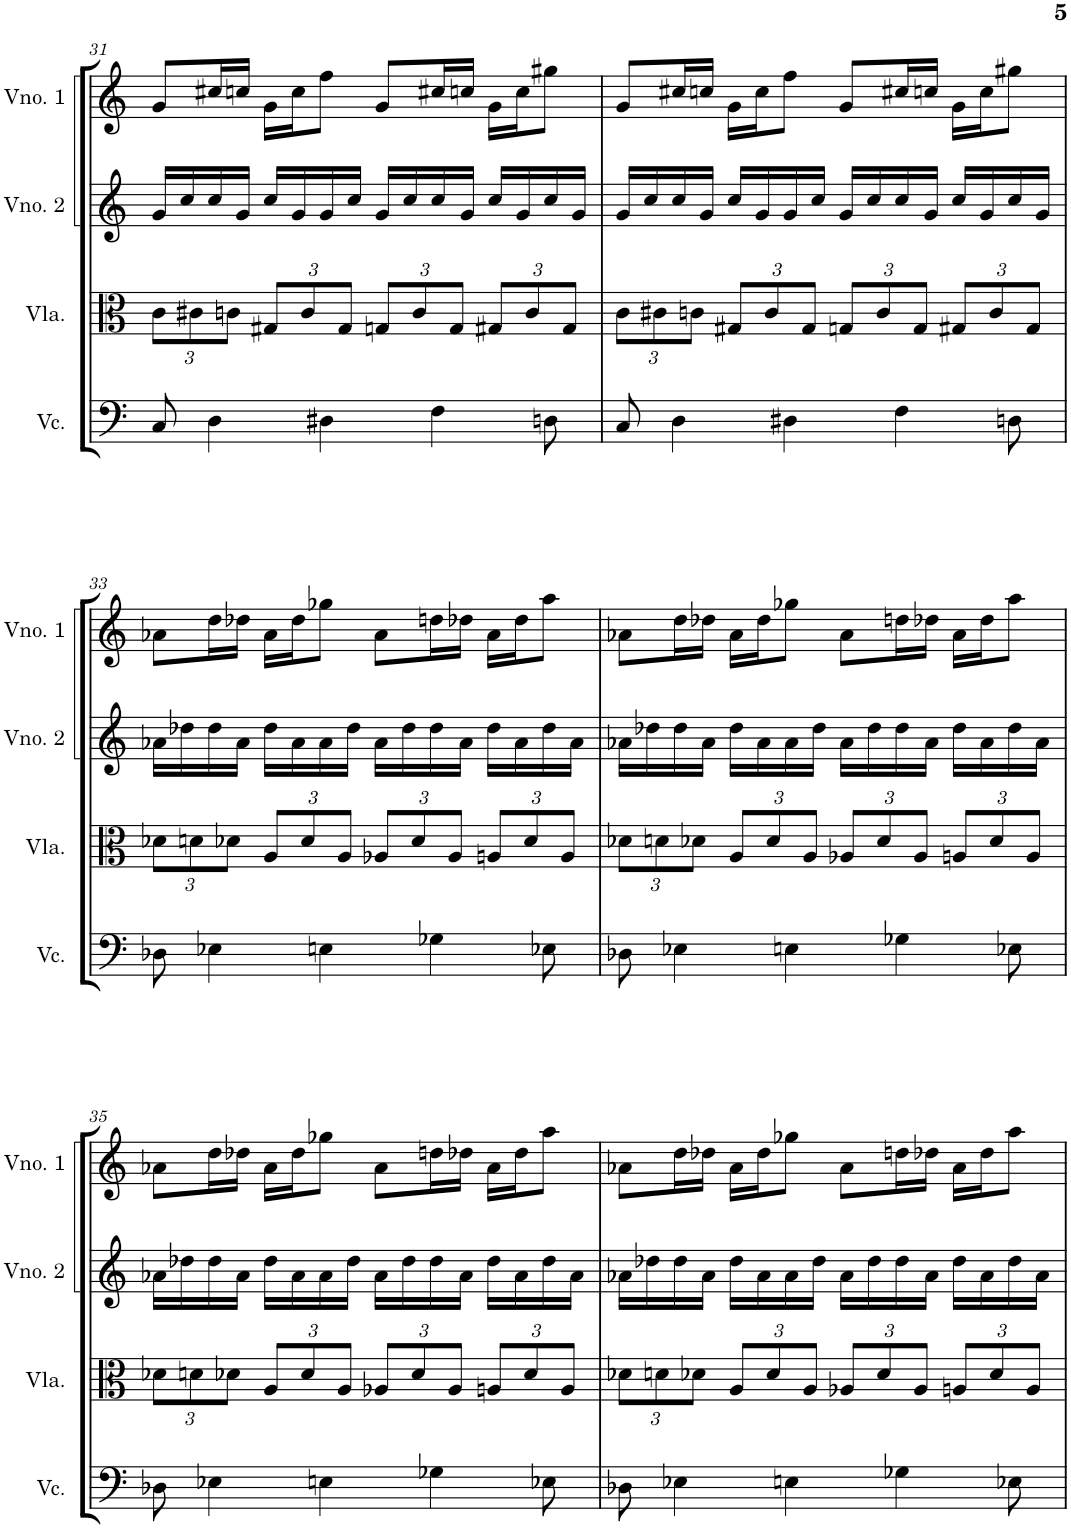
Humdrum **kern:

**kern	**kern	**kern	**kern
*part4	*part3	*part2	*part1
*staff4	*staff3	*staff2	*staff1
*I"Violoncelo	*I"Viola	*I"Violino 2	*I"Violino 1
*I'Vc.	*I'Vla.	*I'Vno. 2	*I'Vno. 1
!!LO:PB:g=z
*clefF4	*clefC3	*clefG2	*clefG2
*k[]	*k[]	*k[]	*k[]
*M4/4	*M4/4	*M4/4	*M4/4
*	*Xbrackettup	*	*
=31	=31	=31	=31
8C/	12c\L	16g/LL	8g/L
.	.	16cc/	.
.	12c#X\	.	.
4D\	.	16cc/	16cc#X/L
.	12cn\J	.	.
.	.	16g/JJ	16ccn/JJ
.	12G#X/L	16cc/LL	16g\LL
.	.	16g/	16cc\J
.	12c/	.	.
4D#X\	.	16g/	8ff\J
.	12G#/J	.	.
.	.	16cc/JJ	.
.	12Gn/L	16g/LL	8g/L
.	.	16cc/	.
.	12c/	.	.
4F\	.	16cc/	16cc#X/L
.	12G/J	.	.
.	.	16g/JJ	16ccn/JJ
.	12G#X/L	16cc/LL	16g\LL
.	.	16g/	16cc\J
.	12c/	.	.
8Dn\	.	16cc/	8gg#X\J
.	12G#/J	.	.
.	.	16g/JJ	.
=32	=32	=32	=32
8C/	12c\L	16g/LL	8g/L
.	.	16cc/	.
.	12c#X\	.	.
4D\	.	16cc/	16cc#X/L
.	12cn\J	.	.
.	.	16g/JJ	16ccn/JJ
.	12G#X/L	16cc/LL	16g\LL
.	.	16g/	16cc\J
.	12c/	.	.
4D#X\	.	16g/	8ff\J
.	12G#/J	.	.
.	.	16cc/JJ	.
.	12Gn/L	16g/LL	8g/L
.	.	16cc/	.
.	12c/	.	.
4F\	.	16cc/	16cc#X/L
.	12G/J	.	.
.	.	16g/JJ	16ccn/JJ
.	12G#X/L	16cc/LL	16g\LL
.	.	16g/	16cc\J
.	12c/	.	.
8Dn\	.	16cc/	8gg#X\J
.	12G#/J	.	.
.	.	16g/JJ	.
!!LO:LB:g=z
=33	=33	=33	=33
8D-X\	12d-X\L	16a-X\LL	8a-X\L
.	.	16dd-X\	.
.	12dn\	.	.
4E-X\	.	16dd-\	16dd\L
.	12d-X\J	.	.
.	.	16a-\JJ	16dd-X\JJ
.	12A/L	16dd-\LL	16a-\LL
.	.	16a-\	16dd-\J
.	12d-/	.	.
4En\	.	16a-\	8gg-X\J
.	12A/J	.	.
.	.	16dd-\JJ	.
.	12A-X/L	16a-\LL	8a-\L
.	.	16dd-\	.
.	12d-/	.	.
4G-X\	.	16dd-\	16ddn\L
.	12A-/J	.	.
.	.	16a-\JJ	16dd-X\JJ
.	12An/L	16dd-\LL	16a-\LL
.	.	16a-\	16dd-\J
.	12d-/	.	.
8E-X\	.	16dd-\	8aa\J
.	12A/J	.	.
.	.	16a-\JJ	.
=34	=34	=34	=34
8D-X\	12d-X\L	16a-X\LL	8a-X\L
.	.	16dd-X\	.
.	12dn\	.	.
4E-X\	.	16dd-\	16dd\L
.	12d-X\J	.	.
.	.	16a-\JJ	16dd-X\JJ
.	12A/L	16dd-\LL	16a-\LL
.	.	16a-\	16dd-\J
.	12d-/	.	.
4En\	.	16a-\	8gg-X\J
.	12A/J	.	.
.	.	16dd-\JJ	.
.	12A-X/L	16a-\LL	8a-\L
.	.	16dd-\	.
.	12d-/	.	.
4G-X\	.	16dd-\	16ddn\L
.	12A-/J	.	.
.	.	16a-\JJ	16dd-X\JJ
.	12An/L	16dd-\LL	16a-\LL
.	.	16a-\	16dd-\J
.	12d-/	.	.
8E-X\	.	16dd-\	8aa\J
.	12A/J	.	.
.	.	16a-\JJ	.
!!LO:LB:g=z
=35	=35	=35	=35
8D-X\	12d-X\L	16a-X\LL	8a-X\L
.	.	16dd-X\	.
.	12dn\	.	.
4E-X\	.	16dd-\	16dd\L
.	12d-X\J	.	.
.	.	16a-\JJ	16dd-X\JJ
.	12A/L	16dd-\LL	16a-\LL
.	.	16a-\	16dd-\J
.	12d-/	.	.
4En\	.	16a-\	8gg-X\J
.	12A/J	.	.
.	.	16dd-\JJ	.
.	12A-X/L	16a-\LL	8a-\L
.	.	16dd-\	.
.	12d-/	.	.
4G-X\	.	16dd-\	16ddn\L
.	12A-/J	.	.
.	.	16a-\JJ	16dd-X\JJ
.	12An/L	16dd-\LL	16a-\LL
.	.	16a-\	16dd-\J
.	12d-/	.	.
8E-X\	.	16dd-\	8aa\J
.	12A/J	.	.
.	.	16a-\JJ	.
=36	=36	=36	=36
8D-X\	12d-X\L	16a-X\LL	8a-X\L
.	.	16dd-X\	.
.	12dn\	.	.
4E-X\	.	16dd-\	16dd\L
.	12d-X\J	.	.
.	.	16a-\JJ	16dd-X\JJ
.	12A/L	16dd-\LL	16a-\LL
.	.	16a-\	16dd-\J
.	12d-/	.	.
4En\	.	16a-\	8gg-X\J
.	12A/J	.	.
.	.	16dd-\JJ	.
.	12A-X/L	16a-\LL	8a-\L
.	.	16dd-\	.
.	12d-/	.	.
4G-X\	.	16dd-\	16ddn\L
.	12A-/J	.	.
.	.	16a-\JJ	16dd-X\JJ
.	12An/L	16dd-\LL	16a-\LL
.	.	16a-\	16dd-\J
.	12d-/	.	.
8E-X\	.	16dd-\	8aa\J
.	12A/J	.	.
.	.	16a-\JJ	.
=	=	=	=
*-	*-	*-	*-
